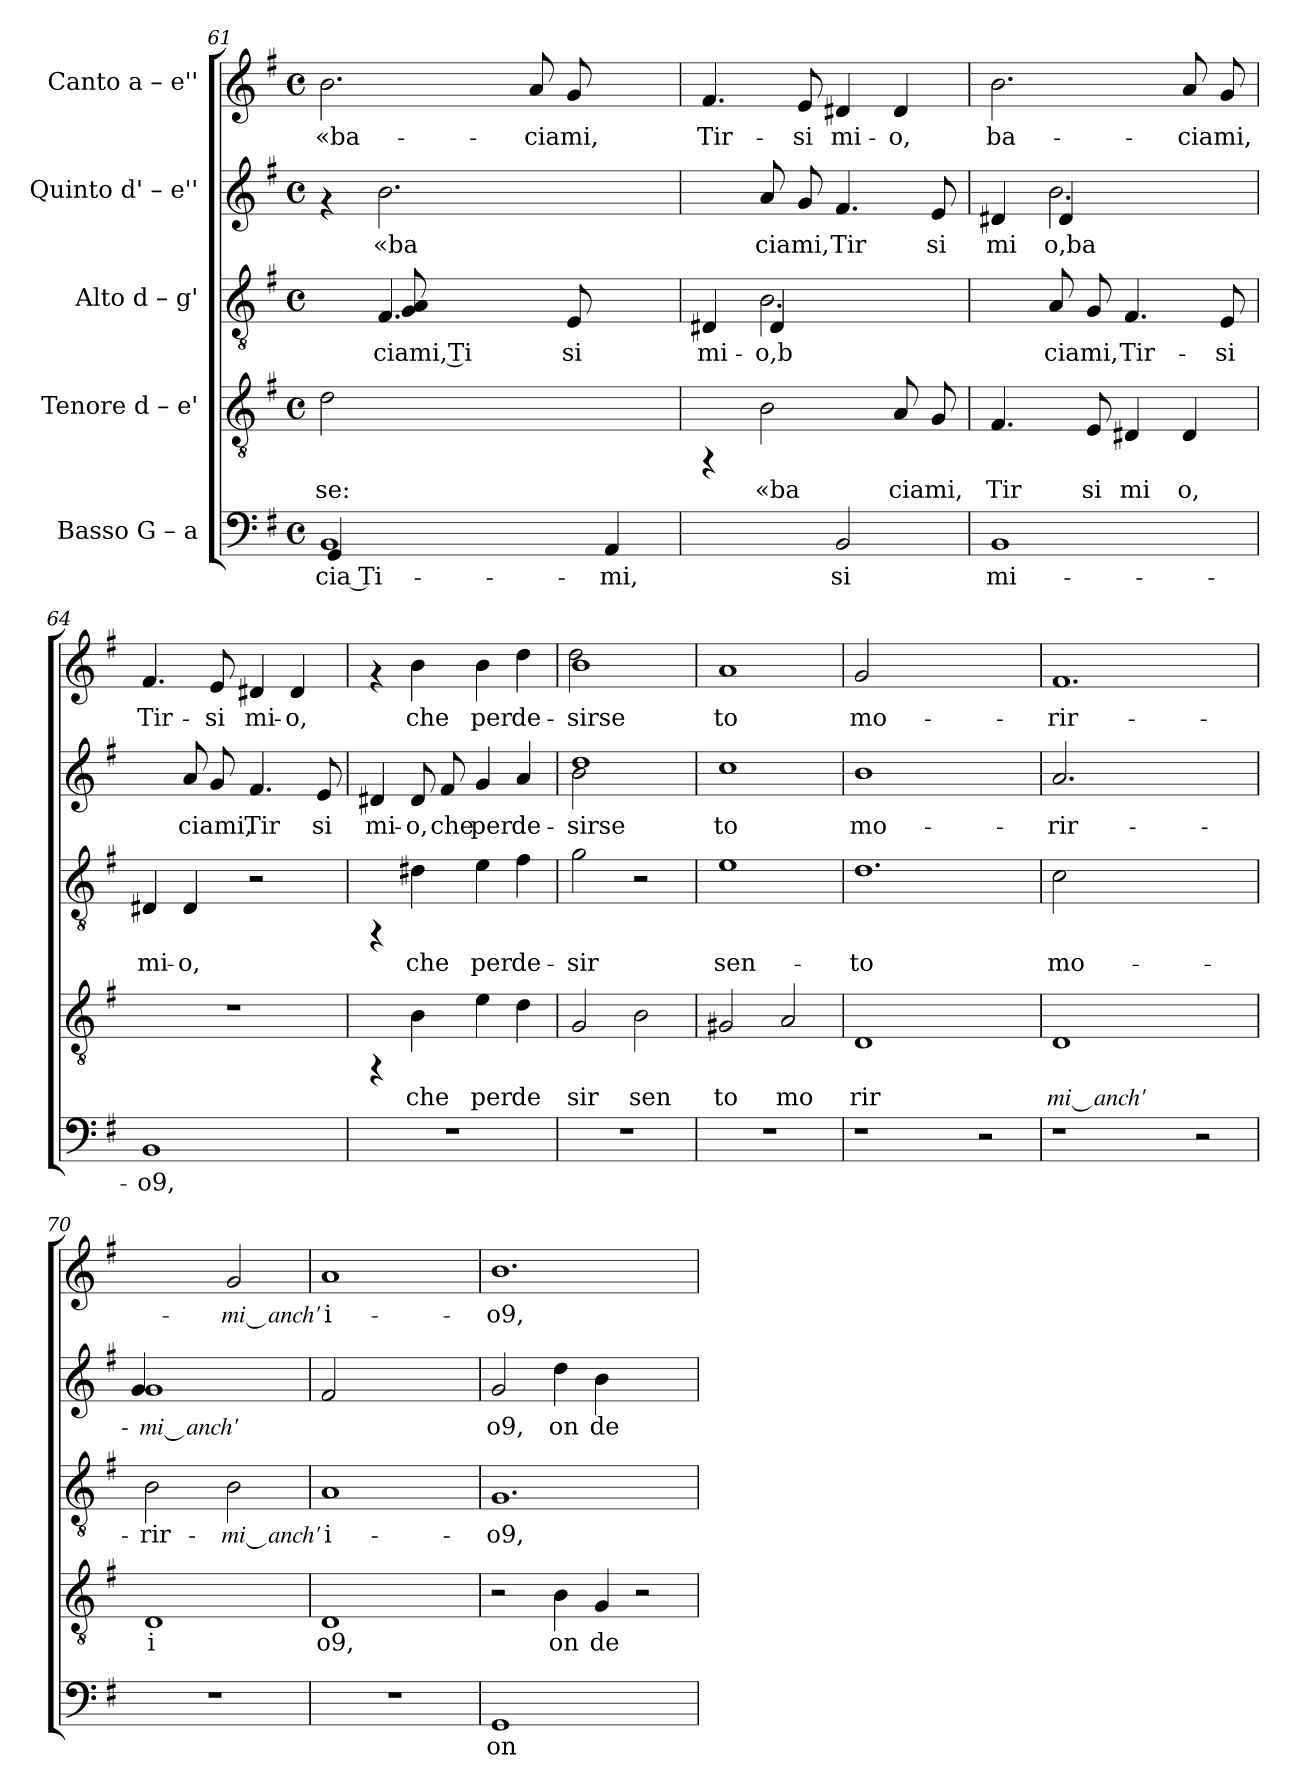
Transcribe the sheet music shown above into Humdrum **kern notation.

**kern	**text	**kern	**text	**kern	**text	**kern	**text	**kern	**text
*part5	*part5	*part4	*part4	*part3	*part3	*part2	*part2	*part1	*part1
*staff5	*staff5	*staff4	*staff4	*staff3	*staff3	*staff2	*staff2	*staff1	*staff1
*I"Basso  G – a	*	*I"Tenore  d – e'	*	*I"Alto  d – g'	*	*I"Quinto  d' – e''	*	*I"Canto  a – e''	*
*clefF4	*	*clefGv2	*	*clefGv2	*	*clefG2	*	*clefG2	*
*k[f#]	*	*k[f#]	*	*k[f#]	*	*k[f#]	*	*k[f#]	*
*G:	*	*G:	*	*G:	*	*G:	*	*G:	*
*M4/4	*	*M4/4	*	*M4/4	*	*M4/4	*	*M4/4	*
*met(c)	*	*met(c)	*	*met(c)	*	*met(c)	*	*met(c)	*
=61	=61	=61	=61	=61	=61	=61	=61	=61	=61
*^	*	*	*	*	*	*	*	*	*
!	!	!LO:LY:b:cj	!	!LO:LY:b:rj	!	!	!	!	!	!LO:LY:b:rj
*	*	*	*	*	*^	*	*	*	*	*
1BB	4GG/	-cia Ti-	2d\	se:	4ryy	4ryy	.	4rf	.	2.b\	«ba-
!	!	!	!	!	!	!	!LO:LY:b:rj	!	!LO:LY:b:rj	!	!
.	1ryy	.	.	.	4.F#/	8A/ 8G/	ciami, Ti	2.b\	«ba	.	.
.	.	.	.	.	.	4ryy	.	.	.	.	.
.	.	.	2.ryy	.	.	.	.	.	.	.	.
.	.	.	.	.	4ryy	2ryy	.	.	.	.	.
!	!	!	!	!	!	!	!	!	!	!	!LO:LY:b:rj
.	.	.	.	.	.	.	.	.	.	8a/	-ciami,
!	!	!	!	!	!	!	!LO:LY:b:rj	!	!	!	!LO:LY:b:rj
.	.	.	.	.	8E/	.	si	.	.	8g/	.
!	!	!LO:LY:b:cj	!	!	!	!	!	!	!	!	!
4AA/	.	-mi,	.	.	4ryy	.	.	4ryy	.	4ryy	.
.	.	.	.	.	.	8ryy	.	.	.	.	.
*v	*v	*	*	*	*	*	*	*	*	*	*
=62	=62	=62	=62	=62	=62	=62	=62	=62	=62	=62
!	!	!	!	!	!	!LO:LY:b:rj	!	!	!	!LO:LY:b:rj
2ryy	.	4rFF	.	4D#X/	4ryy	mi-	4ryy	.	4.f#/	Tir-
!	!	!	!LO:LY:b:rj	!	!	!LO:LY:b:rj	!	!LO:LY:b:rj	!	!
.	.	2B\	«ba	2.B\	4D#/	-o,b	8a/	ciami,	.	.
!	!	!	!	!	!	!	!	!LO:LY:b:rj	!	!LO:LY:b:rj
.	.	.	.	.	.	.	8g/	.	8e/	-si
!	!LO:LY:b:cj	!	!	!	!	!	!	!LO:LY:b:rj	!	!LO:LY:b:rj
2BB/	si	.	.	.	2ryy	.	4.f#/	Tir	4d#X/	mi-
!	!	!	!LO:LY:b:rj	!	!	!	!	!	!	!LO:LY:b:rj
.	.	8A/	ciami,	.	.	.	.	.	4d#/	-o,
!	!	!	!LO:LY:b:rj	!	!	!	!	!LO:LY:b:rj	!	!
.	.	8G/	.	.	.	.	8e/	si	.	.
*	*	*	*	*v	*v	*	*	*	*	*
=63	=63	=63	=63	=63	=63	=63	=63	=63	=63
!	!LO:LY:b:cj	!	!LO:LY:b:rj	!	!	!	!LO:LY:b:rj	!	!LO:LY:b:rj
*	*	*	*	*	*	*^	*	*	*
1BB	mi-	4.F#/	Tir	4ryy	.	4d#X/	4ryy	mi	2.b\	ba-
!	!	!	!	!	!LO:LY:b:rj	!	!	!LO:LY:b:rj	!	!
.	.	.	.	8A/	ciami,	2.b\	4d#/	o,ba	.	.
!	!	!	!LO:LY:b:rj	!	!LO:LY:b:rj	!	!	!	!	!
.	.	8E/	si	8G/	.	.	.	.	.	.
!	!	!	!LO:LY:b:rj	!	!LO:LY:b:rj	!	!	!	!	!
.	.	4D#X/	mi	4.F#/	Tir-	.	2ryy	.	.	.
!	!	!	!LO:LY:b:rj	!	!	!	!	!	!	!LO:LY:b:rj
.	.	4D#/	o,	.	.	.	.	.	8a/	-ciami,
!	!	!	!	!	!LO:LY:b:rj	!	!	!	!	!LO:LY:b:rj
.	.	.	.	8E/	-si	.	.	.	8g/	.
*	*	*	*	*	*	*v	*v	*	*	*
=64	=64	=64	=64	=64	=64	=64	=64	=64	=64
!	!LO:LY:b:cj	!	!	!	!LO:LY:b:rj	!	!	!	!LO:LY:b:rj
1BB	-o9,	1r	.	4D#X/	mi-	4ryy	.	4.f#/	Tir-
!	!	!	!	!	!LO:LY:b:rj	!	!LO:LY:b:rj	!	!
.	.	.	.	4D#/	-o,	8a/	ciami,	.	.
!	!	!	!	!	!	!	!LO:LY:b:rj	!	!LO:LY:b:rj
.	.	.	.	.	.	8g/	.	8e/	-si
!	!	!	!	!	!	!	!LO:LY:b:rj	!	!LO:LY:b:rj
.	.	.	.	2r	.	4.f#/	Tir	4d#X/	mi-
!	!	!	!	!	!	!	!	!	!LO:LY:b:rj
.	.	.	.	.	.	.	.	4d#/	-o,
!	!	!	!	!	!	!	!LO:LY:b:rj	!	!
.	.	.	.	.	.	8e/	si	.	.
!!LO:PB:g=z
=65	=65	=65	=65	=65	=65	=65	=65	=65	=65
!	!	!	!	!	!	!	!LO:LY:b:rj	!	!
1r	.	4rFF	.	4rFF	.	4d#X/	mi-	4rf	.
!	!	!	!LO:LY:b:rj	!	!LO:LY:b:rj	!	!LO:LY:b:rj	!	!LO:LY:b:rj
.	.	4B\	che	4d#X\	che	8d#/	-o,	4b\	che
!	!	!	!	!	!	!	!LO:LY:b:rj	!	!
.	.	.	.	.	.	8f#/	che	.	.
!	!	!	!LO:LY:b:rj	!	!LO:LY:b:rj	!	!LO:LY:b:rj	!	!LO:LY:b:rj
.	.	4e\	per	4e\	per	4g/	per	4b\	per
!	!	!	!LO:LY:b:rj	!	!LO:LY:b:rj	!	!LO:LY:b:rj	!	!LO:LY:b:rj
.	.	4d\	de	4f#\	de-	4a/	de-	4dd\	de-
=66	=66	=66	=66	=66	=66	=66	=66	=66	=66
!	!	!	!LO:LY:b:rj	!	!LO:LY:b:rj	!	!LO:LY:b:rj	!	!LO:LY:b:rj
*	*	*	*	*	*	*^	*	*^	*
1r	.	2G/	sir	2g\	-sir	1dd	2b\	-sirse	1b	2dd\	-sirse
!	!	!	!LO:LY:b:rj	!	!	!	!	!	!	!	!
.	.	2B\	sen	2r	.	.	2ryy	.	.	2ryy	.
=67	=67	=67	=67	=67	=67	=67	=67	=67	=67	=67	=67
!	!	!	!LO:LY:b:rj	!	!LO:LY:b:rj	!	!	!LO:LY:b:rj	!	!	!LO:LY:b:rj
*	*	*	*	*	*	*v	*v	*	*	*	*
*	*	*	*	*	*	*	*	*v	*v	*
1r	.	2G#X/	to	1e	sen-	1cc	to	1a	to
!	!	!	!LO:LY:b:rj	!	!	!	!	!	!
.	.	2A/	mo	.	.	.	.	.	.
=68	=68	=68	=68	=68	=68	=68	=68	=68	=68
!	!	!	!LO:LY:b:rj	!	!LO:LY:b:rj	!	!LO:LY:b:rj	!	!LO:LY:b:rj
1r	.	1D	rir	1.d	-to	1b	mo-	2g/	mo-
.	.	.	.	.	.	.	.	1ryy	.
2r	.	2ryy	.	.	.	2ryy	.	.	.
=69	=69	=69	=69	=69	=69	=69	=69	=69	=69
!	!	!	!LO:LY:b:rj	!	!LO:LY:b:rj	!	!LO:LY:b:rj	!	!LO:LY:b:rj
1r	.	1D	mi‿anch'	2c\	mo-	2.a/	-rir-	1.f#	-rir-
.	.	.	.	1ryy	.	.	.	.	.
.	.	.	.	.	.	2.ryy	.	.	.
2r	.	2ryy	.	.	.	.	.	.	.
=70	=70	=70	=70	=70	=70	=70	=70	=70	=70
!	!	!	!LO:LY:b:rj	!	!LO:LY:b:rj	!	!LO:LY:b:rj	!	!
*	*	*	*	*	*	*^	*	*	*
1r	.	1D	i	2B\	-rir-	1g	4g/	-mi‿anch'	2ryy	.
.	.	.	.	.	.	.	2.ryy	.	.	.
!	!	!	!	!	!LO:LY:b:rj	!	!	!	!	!LO:LY:b:rj
.	.	.	.	2B\	-mi‿anch'	.	.	.	2g/	-mi‿anch'
*	*	*	*	*	*	*v	*v	*	*	*
=71	=71	=71	=71	=71	=71	=71	=71	=71	=71
!	!	!	!LO:LY:b:rj	!	!LO:LY:b:rj	!	!LO:LY:b:rj	!	!LO:LY:b:rj
1r	.	1D	o9,	1A	i-	2f#/	.	1a	i-
.	.	.	.	.	.	2ryy	.	.	.
!!LO:PB:g=z
=72	=72	=72	=72	=72	=72	=72	=72	=72	=72
!	!LO:LY:b:cj	!	!	!	!LO:LY:b:rj	!	!LO:LY:b:rj	!	!LO:LY:b:rj
1GG	on	2r	.	1.G	-o9,	2g/	o9,	1.b	-o9,
!	!	!	!LO:LY:b:rj	!	!	!	!LO:LY:b:rj	!	!
.	.	4B\	on	.	.	4dd\	on	.	.
!	!	!	!LO:LY:b:rj	!	!	!	!LO:LY:b:rj	!	!
.	.	4G/	de	.	.	4b\	de	.	.
2ryy	.	2r	.	.	.	2ryy	.	.	.
=	=	=	=	=	=	=	=	=	=
*-	*-	*-	*-	*-	*-	*-	*-	*-	*-
